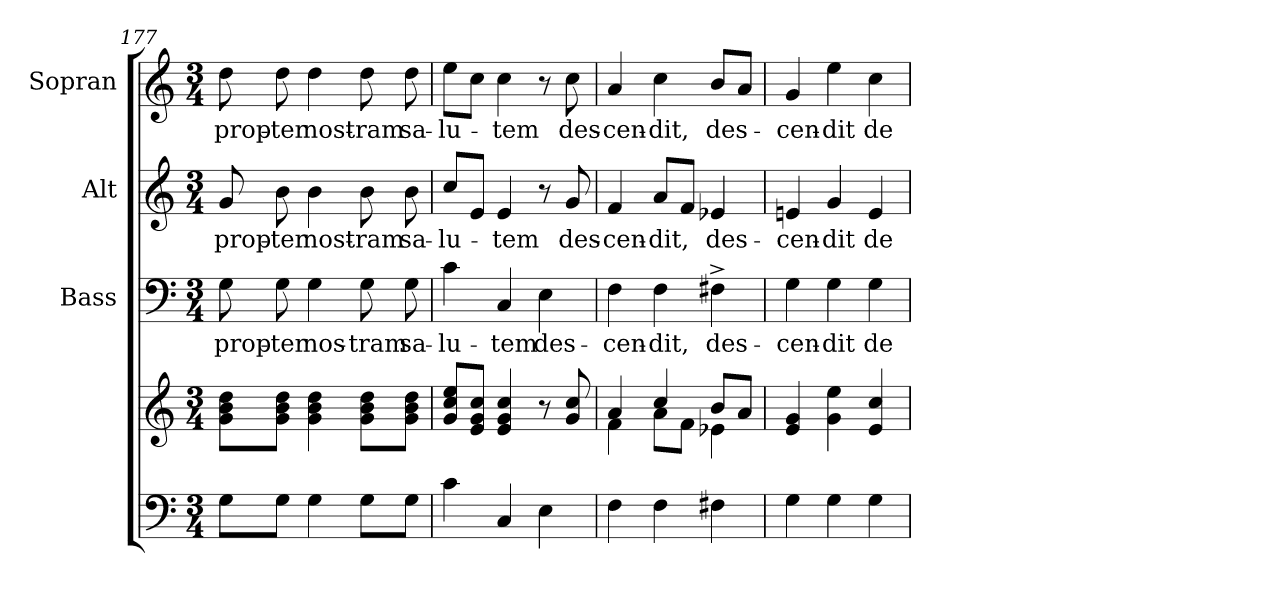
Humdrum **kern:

**kern	**kern	**kern	**text	**kern	**text	**kern	**text
*part4	*part4	*part3	*part3	*part2	*part2	*part1	*part1
*staff5	*staff4	*staff3	*staff3	*staff2	*staff2	*staff1	*staff1
*	*	*I"Bass	*	*I"Alt	*	*I"Sopran	*
*	*	*I'B.	*	*I'A.	*	*I'S.	*
*clefF4	*clefG2	*clefF4	*	*clefG2	*	*clefG2	*
*k[]	*k[]	*k[]	*	*k[]	*	*k[]	*
*C:	*C:	*C:	*	*C:	*	*C:	*
*M3/4	*M3/4	*M3/4	*	*M3/4	*	*M3/4	*
=177	=177	=177	=177	=177	=177	=177	=177
!	!	!	!LO:LY:b	!	!LO:LY:b	!	!LO:LY:b
8G\L	8g\ 8b\ 8dd\L	8G\	prop-	8g/	prop-	8dd\	prop-
!	!	!	!LO:LY:b	!	!LO:LY:b	!	!LO:LY:b
8G\J	8g\ 8b\ 8dd\J	8G\	-ter	8b\	-ter	8dd\	-ter
!	!	!	!LO:LY:b	!	!LO:LY:b	!	!LO:LY:b
4G\	4g\ 4b\ 4dd\	4G\	nos-	4b\	nost-	4dd\	nost-
!	!	!	!LO:LY:b	!	!LO:LY:b	!	!LO:LY:b
8G\L	8g\ 8b\ 8dd\L	8G\	-tram	8b\	-ram	8dd\	-ram
!	!	!	!LO:LY:b	!	!LO:LY:b	!	!LO:LY:b
8G\J	8g\ 8b\ 8dd\J	8G\	sa-	8b\	sa-	8dd\	sa-
=178	=178	=178	=178	=178	=178	=178	=178
!	!	!	!LO:LY:b	!	!LO:LY:b	!	!LO:LY:b
4c\	8g/ 8cc/ 8ee/L	4c\	-lu-	8cc/L	-lu-	8ee\L	-lu-
.	8e/ 8g/ 8cc/J	.	.	8e/J	.	8cc\J	.
!	!	!	!LO:LY:b	!	!LO:LY:b	!	!LO:LY:b
4C/	4e/ 4g/ 4cc/	4C/	-tem	4e/	-tem	4cc\	-tem
!	!	!	!LO:LY:b	!	!	!	!
4E\	8r	4E\	des-	8r	.	8r	.
!	!	!	!	!	!LO:LY:b	!	!LO:LY:b
.	8g/ 8cc/	.	.	8g/	des-	8cc\	des-
=179	=179	=179	=179	=179	=179	=179	=179
*	*^	*	*	*	*	*	*
!	!	!	!	!LO:LY:b	!	!LO:LY:b	!	!LO:LY:b
4F\	4a/	4f\	4F\	-cen-	4f/	-cen-	4a/	-cen-
!	!	!	!	!LO:LY:b	!	!LO:LY:b	!	!LO:LY:b
4F\	4cc/	8a\L	4F\	-dit,	8a/L	-dit,	4cc\	-dit,
.	.	8f\J	.	.	8f/J	.	.	.
!	!	!	!	!LO:LY:b	!	!LO:LY:b	!	!LO:LY:b
4F#X\	8b/L	4e-X\	4F#X^>\	des-	4e-X/	des-	8b/L	des-
.	8a/J	.	.	.	.	.	8a/J	.
*	*v	*v	*	*	*	*	*	*
=180	=180	=180	=180	=180	=180	=180	=180
!	!	!	!LO:LY:b	!	!LO:LY:b	!	!LO:LY:b
4G\	4e/ 4g/	4G\	-cen-	4en/	-cen-	4g/	-cen-
!	!	!	!LO:LY:b	!	!LO:LY:b	!	!LO:LY:b
4G\	4g\ 4ee\	4G\	-dit	4g/	-dit	4ee\	-dit
!	!	!	!LO:LY:b	!	!LO:LY:b	!	!LO:LY:b
4G\	4e/ 4cc/	4G\	de	4e/	de	4cc\	de
=	=	=	=	=	=	=	=
*-	*-	*-	*-	*-	*-	*-	*-
